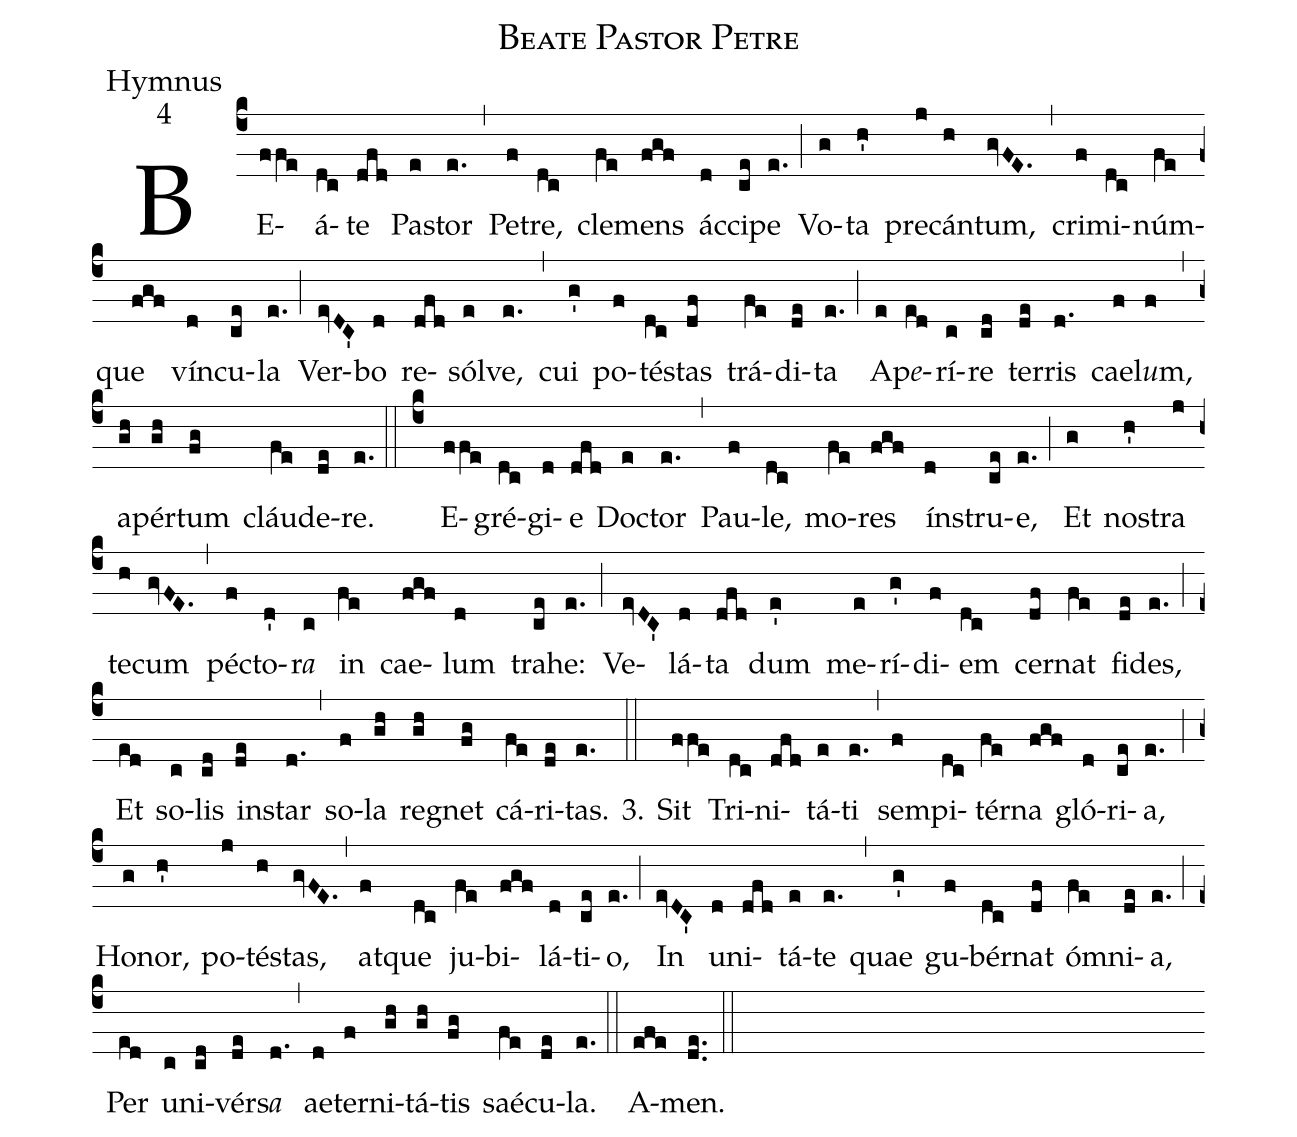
name:Beate Pastor Petre;
office-part:Hymnus;
mode:4;
%%
(c4) BE(ffe)á(dc)te(dfd) Pa(e)stor(e.) (,) Pe(f)tre,(dc) cle(fe)mens(fgf) ác(d)ci(ce)pe(e.) (;) Vo(g)ta(h') pre(j)cán(h)tum,(gvFE.) (,) cri(f)mi(dc)núm(fe)que(fgf) vín(d)cu(ce)la(e.) (;) Ver(evDC')bo(d) re(dfd)sól(e)ve,(e.) (,) cui(g') po(f)té(dc)stas(df) trá(fe)di(de)ta(e.) (;) A(e)p<i>e</i>(ed)rí(c)re(cd) ter(de)ris(d.) cae(f)l<i>u</i>m,(f) (,) a(gh)pér(gh)tum(fg) cláu(fe)de(de)re.(e.) (::)
(c4) E(ffe)gré(dc)gi(d)e(dfd) Do(e)ctor(e.) (,) Pau(f)le,(dc) mo(fe)res(fgf) ín(d)stru(ce)e,(e.) (;) Et(g) no(h')stra(j) te(h)cum(gvFE.) (,) pé(f)cto(d')r<i>a</i>(c) in(fe) cae(fgf)lum(d) tra(ce)he:(e.) (;) Ve(evDC')lá(d)ta(dfd) dum(e') me(e)rí(g')di(f)em(dc) cer(df)nat(fe) fi(de)des,(e.) (;) Et(ed) so(c)lis(cd) in(de)star(d.) (,) so(f)la(gh) re(gh)gnet(fg) cá(fe)ri(de)tas.(e.) 3.(::) Sit(ffe) Tri(dc)ni(dfd)tá(e)ti(e.) (,) sem(f)pi(dc)tér(fe)na(fgf) gló(d)ri(ce)a,(e.) (;) Ho(g)nor,(h') po(j)té(h)stas,(gvFE.) (,) at(f)que(dc) ju(fe)bi(fgf)lá(d)ti(ce)o,(e.) (;) In(evDC') u(d)ni(dfd)tá(e)te(e.) (,) quae(g') gu(f)bér(dc)nat(df) ó(fe)mni(de)a,(e.) (;) Per(ed) u(c)ni(cd)vér(de)s<i>a</i>(d.) (,) ae(d)ter(f)ni(gh)tá(gh)tis(fg) saé(fe)cu(de)la.(e.) (::) A(efe)men.(de..) (::)
